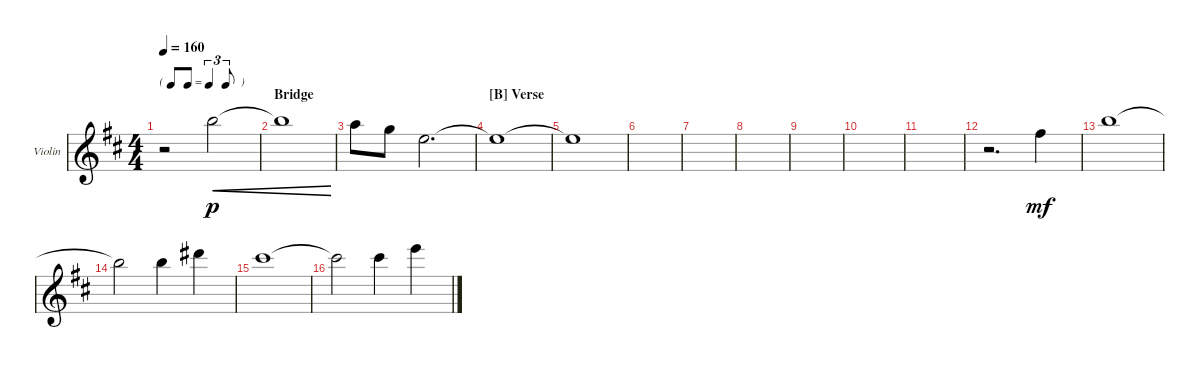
\defaultSystemsLayout 4
\bracketExtendMode groupsimilarinstruments
\firstSystemTrackNameOrientation horizontal
\otherSystemsTrackNameOrientation horizontal
\track ("Violin" "Violin") {instrument violin}
\staff {score}
\tuning (E5 A4 D4 G3)
\ts (4 4)
\tf triplet8th
\tempo 160
\clef g2
\ks bminor
r.2{dy p} 7.1.2{cre} |
\section ("" "Bridge")
7.1{t}.1{cre} |
5.1.8 3.1.8 0.1.2{d} |
\section ("B" "Verse")
0.1{t}.1 |
0.1{t}.1 |
|
|
|
|
|
|
r.2{d} 2.1.4{dy mf} |
7.1.1 |
7.1{t}.2 7.1.4 11.1.4 |
9.1.1 |
9.1{t}.2 9.1.4 12.1.4
